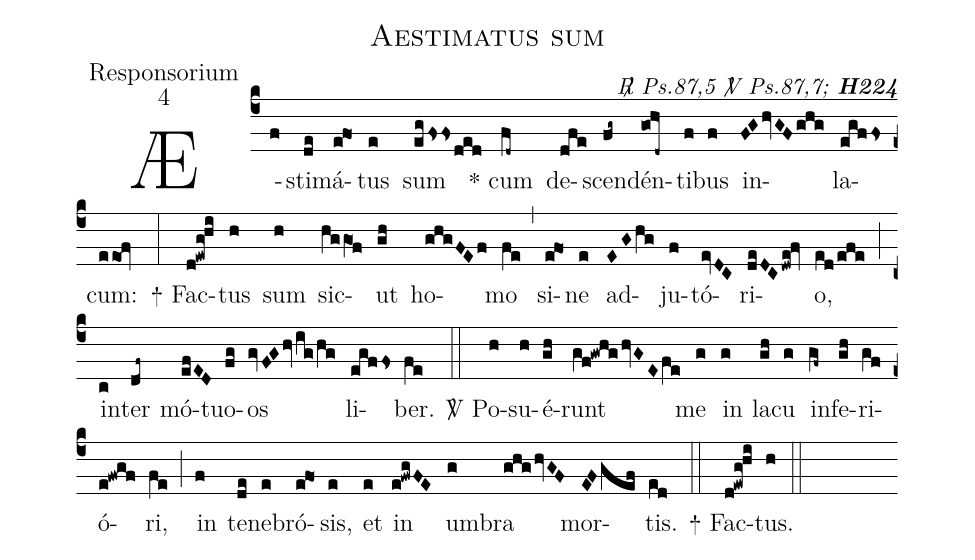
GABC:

name:Aestimatus sum;
office-part:Responsorium;
mode:4;
commentary:{\itshape\mdseries \Rbar\ Ps.87,5 \Vbar\ Ps.87,7;\/} {\bfseries H224};
%%
(c4) Æ(f)sti(de)má(e!fo1)tus(e) sum(egfssded) <sp>*</sp> cum(fd~) de(dfe)scen(fg~)dén(go0@hd~)ti(f)bus(f) in(FGhvGFghg)la(egffs)cum:(eeo1!fv) (:)
<sp>+</sp> Fac(d!ewg!hi)tus(h) sum(h) sic(hggO1f)ut(gh) ho(ghgFEf)mo(fe) (,)
si(e!fo1)ne(e) ad(EGhg)ju(f)tó(evDC)ri(deDCdwe!fv)o,(ed/efe) (;)
in(c)ter(df~) mó(efED)tuo(fg)os(gvFGhvig/hg) li(egffs)ber.(fe) (::)
<sp>V/</sp> Po(h)su(h)é(gh)runt(gf!gwhghvGEfe) me(g) in(g) la(gh)cu(g) in(gf~)fe(gh)ri(gf)ó(e!fwgf)ri,(fe) (;)
in(f) ten(de)e(e)bró(e!fo1)sis,(e) et(e) in(e!fwgFE) um(g)bra(ghghvGF) mor(EFgef)tis.(ed) (::)
<sp>+</sp> Fac(d!ewg!hi)tus.(h) (::)
